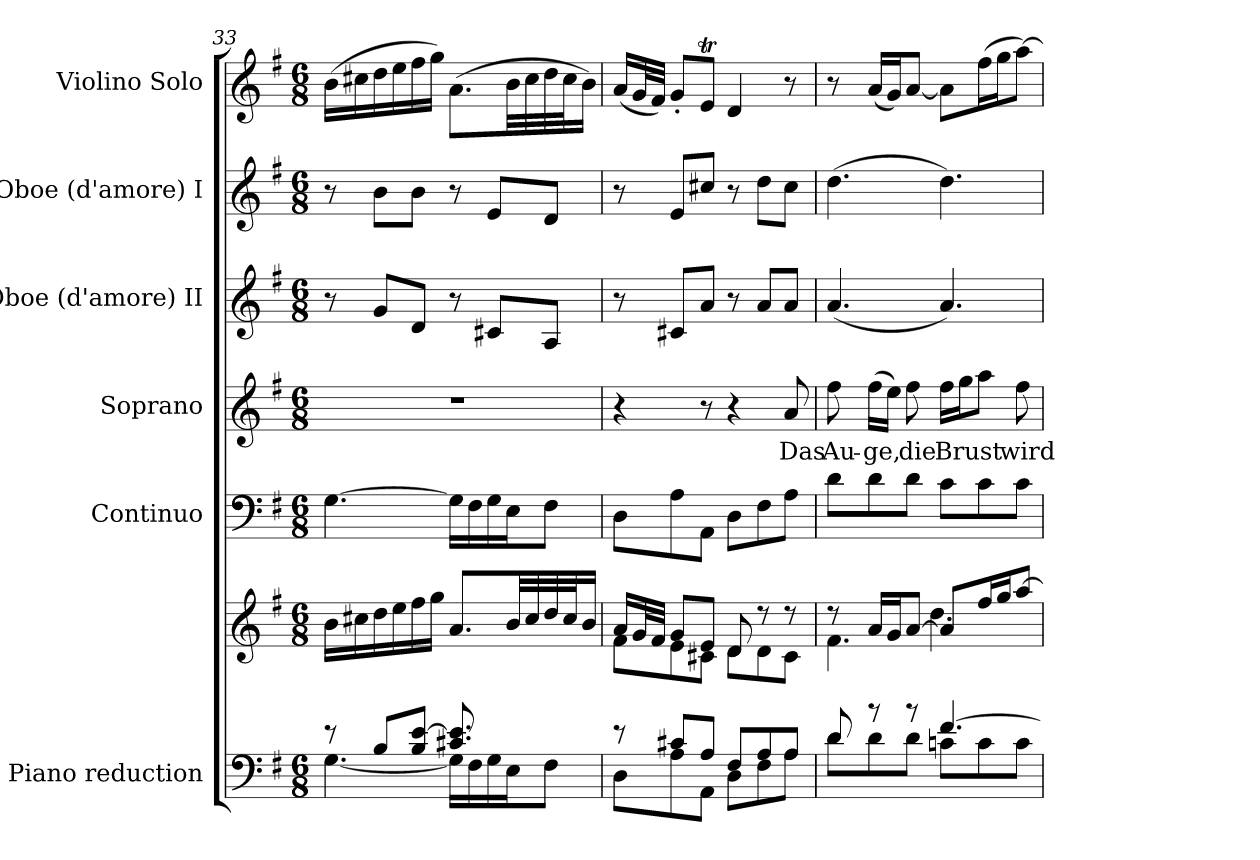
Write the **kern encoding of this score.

**kern	**kern	**kern	**kern	**text	**kern	**kern	**kern
*part6	*part6	*part5	*part4	*part4	*part3	*part2	*part1
*staff7	*staff6	*staff5	*staff4	*staff4	*staff3	*staff2	*staff1
*I"Piano reduction	*	*I"Continuo	*I"Soprano	*	*I"Oboe (d'amore) II	*I"Oboe (d'amore) I	*I"Violino Solo
*I'Pno	*	*	*	*	*I'Ob	*I'Ob	*I'Vln
*clefF4	*clefG2	*clefF4	*clefG2	*	*clefG2	*clefG2	*clefG2
*k[f#]	*k[f#]	*k[f#]	*k[f#]	*	*k[f#]	*k[f#]	*k[f#]
*M6/8	*M6/8	*M6/8	*M6/8	*	*M6/8	*M6/8	*M6/8
=33	=33	=33	=33	=33	=33	=33	=33
*^	*^	*	*	*	*	*	*
8r	[4.G\	16b\LL	16ryy	[4.G\	2.r	.	8r	8r	(16b\LL
*	*	*v	*v	*	*	*	*	*	*
.	.	16cc#X\	.	.	.	.	.	16cc#X\
8B/L	.	16dd\	.	.	.	8g/L	8b\L	16dd\
.	.	16ee\	.	.	.	.	.	16ee\
8B/ [8e/J	.	16ff#\	.	.	.	8d/J	8b\J	16ff#\
.	.	16gg\JJ	.	.	.	.	.	16gg\JJ)
8.c#X/ 8.e/]L	16G\LL]	8.a/L	16G\LL]	.	.	8r	8r	(8.a\L
.	16F#\	.	16F#\	.	.	.	.	.
.	16G\	.	16G\	.	.	8c#X/L	8e/L	.
*	*	*^	*	*	*	*	*	*
8.ryy	16E\J	32b/LL	16g\K	16E\J	.	.	.	.	32b\LL
.	.	32cc#/	.	.	.	.	.	.	32cc#\
.	8F#\J	32dd/	8a\J	8F#\J	.	.	8A/J	8d/J	32dd\
.	.	32cc#/J	.	.	.	.	.	.	32cc#\J
.	.	16b/JJ	.	.	.	.	.	.	16b\JJ)
=34	=34	=34	=34	=34	=34	=34	=34	=34	=34
8r	8D\L	16a/LL	8f#\L	8D\L	4r	.	8r	8r	(16a/LL
.	.	32g/L	.	.	.	.	.	.	32g/L
.	.	32f#/JJJ	.	.	.	.	.	.	32f#/JJJ)
8c#X/L	8A\	8g/L	8e\	8A\	.	.	8c#X/L	8e/L	8g'/L
8A/J	8AA\J	8e/J	8c#X\J	8AA\J	8r	.	8a/J	8cc#X/J	8eT/J
8F#/L	8D\L	8d/	8d\L	8D\L	4r	.	8r	8r	4d/
8A/	8F#\	8r	8d\	8F#\	.	.	8a/L	8dd\L	.
!	!	!	!	!	!	!LO:LY:b	!	!	!
8A/J	8A\J	8r	8c#\J	8A\J	8a/	Das	8a/J	8cc#\J	8r
=35	=35	=35	=35	=35	=35	=35	=35	=35	=35
!	!	!	!	!	!	!LO:LY:b	!	!	!
8d/	8d\L	8r	4.f#\	8d\L	8ff#\	Au-	(4.a/	(4.dd\	8r
!	!	!	!	!	!	!LO:LY:b	!	!	!
8r	8d\	16a/LL	.	8d\	(16ff#\LL	-ge,	.	.	(16a/LL
.	.	16g/J	.	.	16ee\JJ)	.	.	.	16g/J)
!	!	!	!	!	!	!LO:LY:b	!	!	!
8r	8d\J	[<8a/J	.	8d\J	8ff#\	die	.	.	[8a/J
!	!	!	!	!	!	!LO:LY:b	!	!	!
[4.f#/	8cn\L	8a/L]	4.dd\	8c\L	16ff#\LL	Brust	4.a/)	4.dd\)	8a\L]
.	.	.	.	.	16gg\J	.	.	.	.
.	8c\	16ff#/L	.	8c\	8aa\J	.	.	.	(16ff#\L
.	.	16gg/J	.	.	.	.	.	.	16gg\J
!	!	!	!	!	!	!LO:LY:b	!	!	!
.	8c\J	[8aa/J	.	8c\J	8ff#\	wird	.	.	[8aa\J)
*v	*v	*	*	*	*	*	*	*	*
*	*v	*v	*	*	*	*	*	*
=	=	=	=	=	=	=	=
*-	*-	*-	*-	*-	*-	*-	*-
